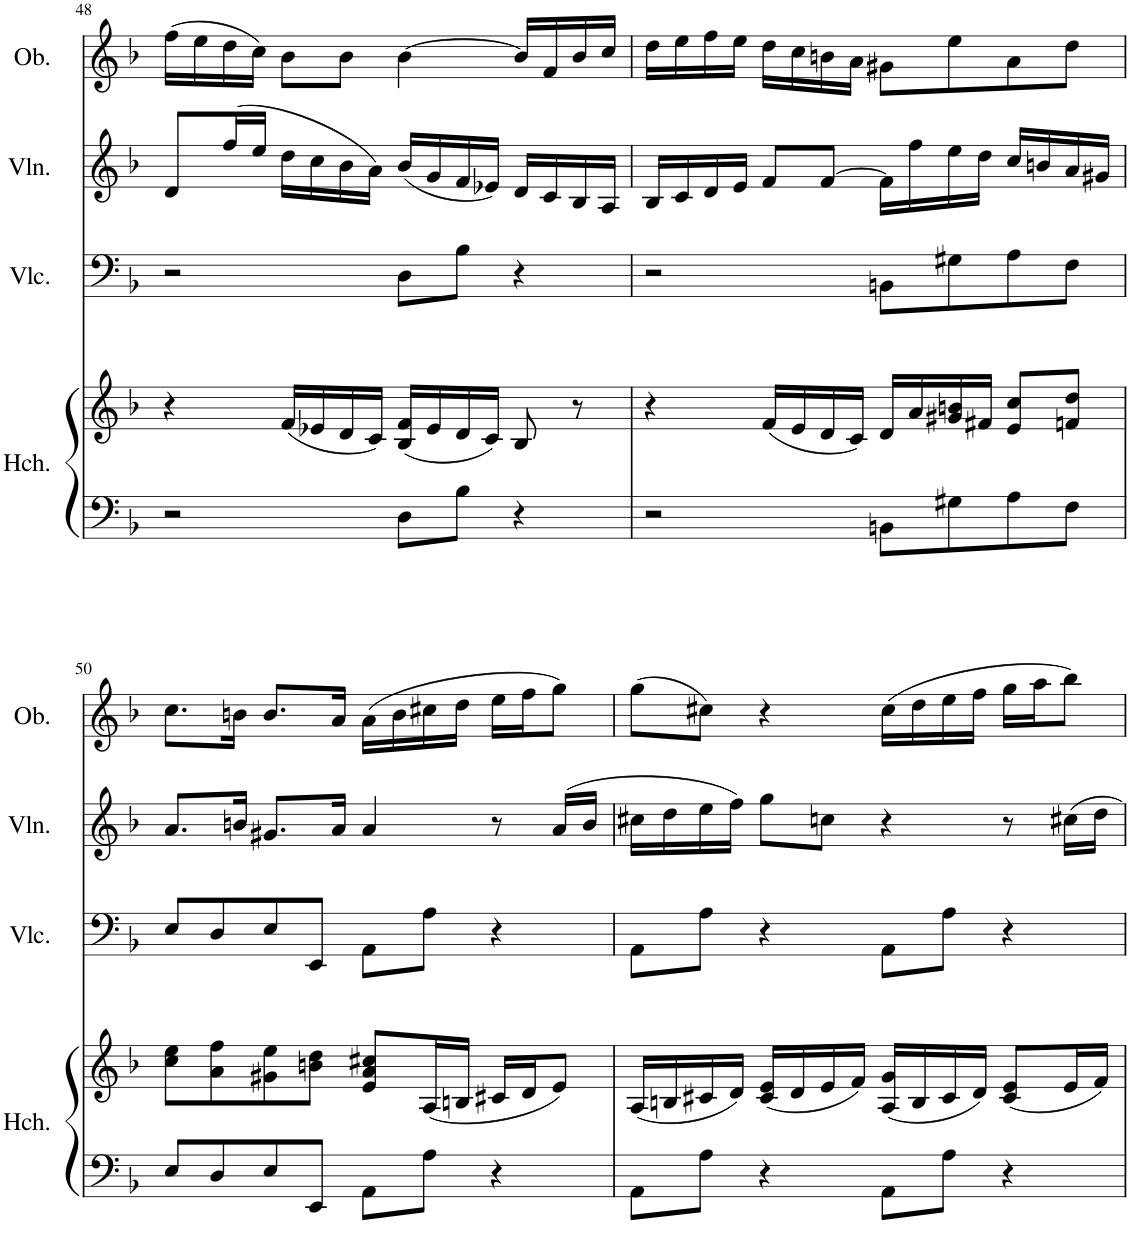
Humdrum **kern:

**kern	**kern	**kern	**kern	**kern
*part4	*part4	*part3	*part2	*part1
*staff5	*staff4	*staff3	*staff2	*staff1
*I"Harpsichord	*	*I"Violoncello	*I"Violin	*I"Oboe
*I'Hch.	*	*I'Vlc.	*I'Vln.	*I'Ob.
!!LO:PB:g=z
*clefF4	*clefG2	*clefF4	*clefG2	*clefG2
*k[b-]	*k[b-]	*k[b-]	*k[b-]	*k[b-]
*M4/4	*M4/4	*M4/4	*M4/4	*M4/4
*met(c)	*met(c)	*met(c)	*met(c)	*met(c)
=48	=48	=48	=48	=48
2r	4r	2r	8d/L	(16ff\LL
.	.	.	.	16ee\
.	.	.	(16ff/L	16dd\
.	.	.	16ee/JJ	16cc\JJ)
.	(16f/LL	.	16dd\LL	8b-\L
.	16e-X/	.	16cc\	.
.	16d/	.	16b-\	8b-\J
.	16c/JJ)	.	16a\JJ)	.
8D\L	(16B-/ 16f/LL	8D\L	(16b-/LL	[4b-\
.	16e-/	.	16g/	.
8B-\J	16d/	8B-\J	16f/	.
.	16c/JJ)	.	16e-X/JJ)	.
4r	8B-/	4r	16d/LL	16b-/LL]
.	.	.	16c/	16f/
.	8r	.	16B-/	16b-/
.	.	.	16A/JJ	16cc/JJ
=49	=49	=49	=49	=49
2r	4r	2r	16B-/LL	16dd\LL
.	.	.	16c/	16ee\
.	.	.	16d/	16ff\
.	.	.	16e/JJ	16ee\JJ
.	(16f/LL	.	8f/L	16dd\LL
.	16e/	.	.	16cc\
.	16d/	.	[8f/J	16bn\
.	16c/JJ)	.	.	16a\JJ
8BBn\L	16d/LL	8BBn\L	16f\LL]	8g#X\L
.	16a/	.	16ff\	.
8G#X\	16g#X/ 16bn/	8G#X\	16ee\	8ee\
.	16f#X/JJ	.	16dd\JJ	.
8A\	8e/ 8cc/L	8A\	16cc/LL	8a\
.	.	.	16bn/	.
8F\J	8fn/ 8dd/J	8F\J	16a/	8dd\J
.	.	.	16g#X/JJ	.
!!LO:LB:g=z
=50	=50	=50	=50	=50
8E/L	8cc\ 8ee\L	8E/L	8.a/L	8.cc\L
8D/	8a\ 8ff\	8D/	.	.
.	.	.	16bn/Jk	16bn\Jk
8E/	8g#X\ 8ee\	8E/	8.g#X/L	8.b/L
8EE/J	8bn\ 8dd\J	8EE/J	.	.
.	.	.	16a/Jk	16a/Jk
8AA\L	8e/ 8a/ 8cc#X/L	8AA\L	4a/	(16a\LL
.	.	.	.	16b\
8A\J	(16A/L	8A\J	.	16cc#X\
.	16Bn/JJ	.	.	16dd\JJ
4r	16c#X/LL	4r	8r	16ee\LL
.	16d/J	.	.	16ff\J
.	8e/J)	.	(16a/LL	8gg\J)
.	.	.	16b/JJ	.
=51	=51	=51	=51	=51
8AA\L	(16A/LL	8AA\L	16cc#X\LL	(8gg\L
.	16Bn/	.	16dd\	.
8A\J	16c#X/	8A\J	16ee\	8cc#X\J)
.	16d/JJ)	.	16ff\JJ)	.
4r	(16c#/ 16e/LL	4r	8gg\L	4r
.	16d/	.	.	.
.	16e/	.	8ccn\J	.
.	16f/JJ)	.	.	.
8AA\L	(16A/ 16g/LL	8AA\L	4r	(16cc#\LL
.	16B/	.	.	16dd\
8A\J	16c#/	8A\J	.	16ee\
.	16d/JJ)	.	.	16ff\JJ
4r	(8c#/ 8e/L	4r	8r	16gg\LL
.	.	.	.	16aa\J
.	16e/L	.	16cc#X\LL	8bb-\J)
.	16f/JJ)	.	16dd\JJ	.
=	=	=	=	=
*-	*-	*-	*-	*-
